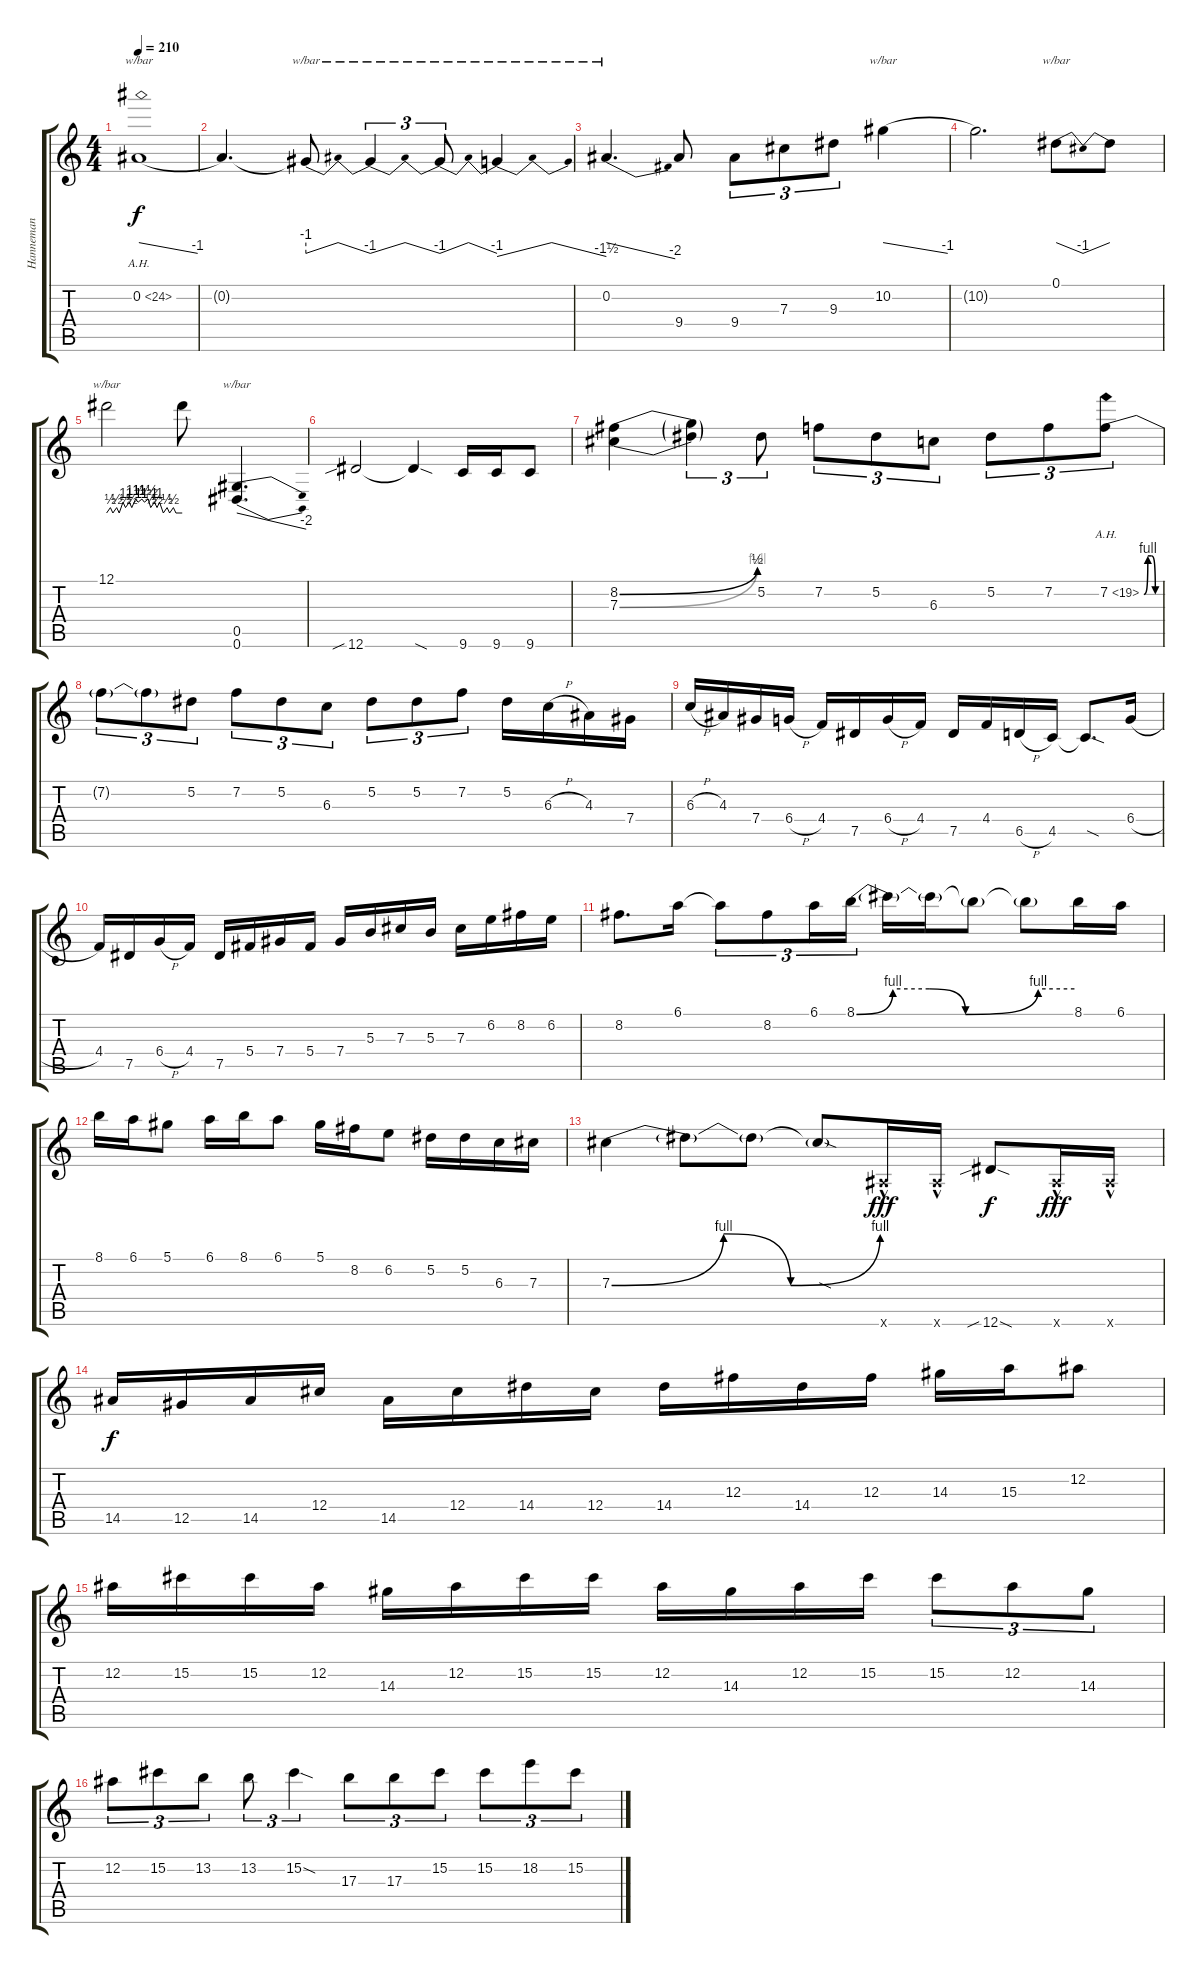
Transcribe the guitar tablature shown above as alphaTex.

\track ("Hanneman" "Hanneman") {instrument distortionguitar}
\staff {score tabs}
\tuning (Eb4 Bb3 Gb3 Db3 Ab2 Eb2) {hide}
\ts (4 4)
\tempo 210
\clef g2
\ks c
0.2{ah 24}.1{tbe (dive default 0 0 60 -4) dy f} |
0.2{t}.4{d} 0.2{t}.8{tbe (dip default 0 -4 30 0 60 -4)} 0.2{t}.4{tu (3 2) tbe (dip default 0 -4 30 0 60 -4)} 0.2{t}.8{tu (3 2) tbe (dip default 0 -4 30 0 60 -4)} 0.2{t}.4{tbe (dip default 0 -6 30 0 60 -6)} |
0.2.4{d tbe (dive default 0 0 60 -8)} 9.4.8 9.4.8{tu (3 2)} 7.3.8{tu (3 2)} 9.3.8{tu (3 2)} 10.2.4{tbe (dive default 0 0 60 -4)} |
10.2{t}.2{d} 0.1.8{tbe (dip default 0 0 30 -4 60 0)} 0.1{t}.8 |
12.1.2{tbe (custom default 0 0 3 2 5 0 8 2 10 0 13 4 15 2 18 4 20 2 23 6 25 4 28 6 30 4 33 6 35 2 38 4 40 2 42 4 45 0 48 2 50 0 53 2 55 0 60 0)} 12.1{t}.8 (0.5 0.6).4{d tbe (dive default 0 0 60 -8)} |
12.6{sib}.2 12.6{sod t}.4 9.6.16 9.6.16 9.6.8 |
(8.2{be (bend 0 0 60 2)} 7.3{be (bend 0 0 60 4)}).4 (8.2{t} 7.3{t}).4{tu (3 2)} 5.2.8{tu (3 2)} 7.2.8{tu (3 2)} 5.2.8{tu (3 2)} 6.3.8{tu (3 2)} 5.2.8{tu (3 2)} 7.2.8{tu (3 2)} 7.2{be (custom 0 0 15 4 30 4 45 0 60 0) ah 12}.8{tu (3 2)} |
7.2{t}.8{tu (3 2)} 7.2{t}.8{tu (3 2)} 5.2.8{tu (3 2)} 7.2.8{tu (3 2)} 5.2.8{tu (3 2)} 6.3.8{tu (3 2)} 5.2.8{tu (3 2)} 5.2.8{tu (3 2)} 7.2.8{tu (3 2)} 5.2.16 6.3{h}.16 4.3.16 7.4.16 |
6.3{h}.16 4.3.16 7.4.16 6.4{h}.16 4.4.16 7.5.16 6.4{h}.16 4.4.16 7.5.16 4.4.16 6.5{h}.16 4.5.16 4.5{sod t}.8{d} 6.4{h}.16 |
4.4.16 7.5.16 6.4{h}.16 4.4.16 7.5.16 5.4.16 7.4.16 5.4.16 7.4.16 5.3.16 7.3.16 5.3.16 7.3.16 6.2.16 8.2.16 6.2.16 |
8.2.8{d} 6.1.16 6.1{t}.8{tu (3 2)} 8.2.8{tu (3 2)} 6.1.16{tu (3 2)} 8.1{be (custom 0 0 10 4 20 4 30 0 50 4 60 4)}.16{tu (3 2)} 8.1{t}.16 8.1{t}.16 8.1{t}.8 8.1{t}.8 8.1.16 6.1.16 |
8.1.16 6.1.16 5.1.8 6.1.16 8.1.16 6.1.8 5.1.16 8.2.16 6.2.8 5.2.16 5.2.16 6.3.16 7.3.16 |
7.3{be (custom 0 0 25 4 40 0 60 4)}.4 7.3{t}.8 7.3{t}.8 7.3{sod t}.8 7.6{hac x}.16{dy fff} 7.6{hac x}.16 12.6{sib sod}.8{dy f} 7.6{hac x}.16{dy fff} 7.6{hac x}.16 |
14.5.16{dy f} 12.5.16 14.5.16 12.4.16 14.5.16 12.4.16 14.4.16 12.4.16 14.4.16 12.3.16 14.4.16 12.3.16 14.3.16 15.3.16 12.2.8 |
12.2.16 15.2.16 15.2.16 12.2.16 14.3.16 12.2.16 15.2.16 15.2.16 12.2.16 14.3.16 12.2.16 15.2.16 15.2.8{tu (3 2)} 12.2.8{tu (3 2)} 14.3.8{tu (3 2)} |
12.2.8{tu (3 2)} 15.2.8{tu (3 2)} 13.2.8{tu (3 2)} 13.2.8{tu (3 2)} 15.2{sod}.4{tu (3 2)} 17.3.8{tu (3 2)} 17.3.8{tu (3 2)} 15.2.8{tu (3 2)} 15.2.8{tu (3 2)} 18.2.8{tu (3 2)} 15.2.8{tu (3 2)}
